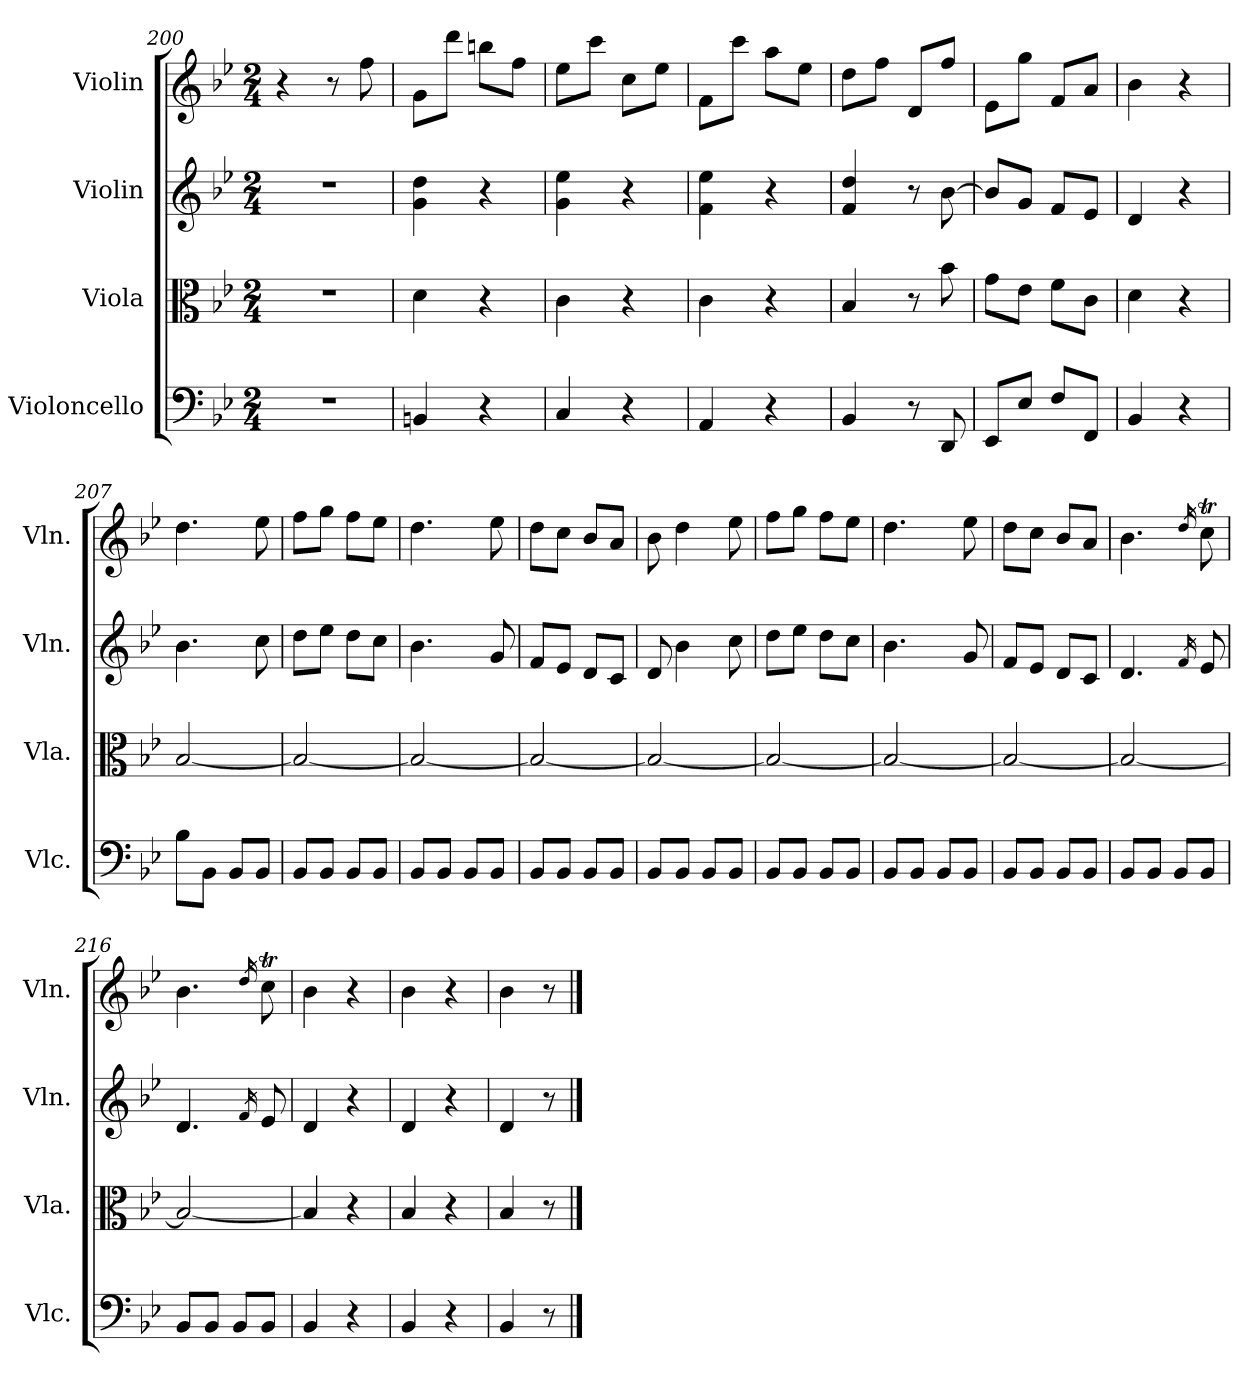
**kern	**kern	**kern	**kern
*part4	*part3	*part2	*part1
*staff4	*staff3	*staff2	*staff1
*I"Violoncello	*I"Viola	*I"Violin	*I"Violin
*I'Vlc.	*I'Vla.	*I'Vln.	*I'Vln.
*clefF4	*clefC3	*clefG2	*clefG2
*k[b-e-]	*k[b-e-]	*k[b-e-]	*k[b-e-]
*B-:	*B-:	*B-:	*B-:
*M2/4	*M2/4	*M2/4	*M2/4
=200	=200	=200	=200
2r	2r	2r	4r
.	.	.	8r
.	.	.	8ff\
=201	=201	=201	=201
4BBn/	4d\	4g\ 4dd\	8g\L
.	.	.	8ddd\J
4r	4r	4r	8bbn\L
.	.	.	8ff\J
=202	=202	=202	=202
4C/	4c\	4g\ 4ee-\	8ee-\L
.	.	.	8ccc\J
4r	4r	4r	8cc\L
.	.	.	8ee-\J
=203	=203	=203	=203
4AA/	4c\	4f\ 4ee-\	8f\L
.	.	.	8ccc\J
4r	4r	4r	8aa\L
.	.	.	8ee-\J
=204	=204	=204	=204
4BB-/	4B-/	4f/ 4dd/	8dd\L
.	.	.	8ff\J
8r	8r	8r	8d/L
8DD/	8b-\	[8b-\	8ff/J
=205	=205	=205	=205
8EE-/L	8g\L	8b-/L]	8e-\L
8E-/J	8e-\J	8g/J	8gg\J
8F/L	8f\L	8f/L	8f/L
8FF/J	8c\J	8e-/J	8a/J
=206	=206	=206	=206
4BB-/	4d\	4d/	4b-\
4r	4r	4r	4r
=207	=207	=207	=207
8B-\L	[2B-/	4.b-\	4.dd\
8BB-\J	.	.	.
8BB-/L	.	.	.
8BB-/J	.	8cc\	8ee-\
=208	=208	=208	=208
8BB-/L	2B-/_	8dd\L	8ff\L
8BB-/J	.	8ee-\J	8gg\J
8BB-/L	.	8dd\L	8ff\L
8BB-/J	.	8cc\J	8ee-\J
=209	=209	=209	=209
8BB-/L	2B-/_	4.b-\	4.dd\
8BB-/J	.	.	.
8BB-/L	.	.	.
8BB-/J	.	8g/	8ee-\
=210	=210	=210	=210
8BB-/L	2B-/_	8f/L	8dd\L
8BB-/J	.	8e-/J	8cc\J
8BB-/L	.	8d/L	8b-/L
8BB-/J	.	8c/J	8a/J
=211	=211	=211	=211
8BB-/L	2B-/_	8d/	8b-\
8BB-/J	.	4b-\	4dd\
8BB-/L	.	.	.
8BB-/J	.	8cc\	8ee-\
=212	=212	=212	=212
8BB-/L	2B-/_	8dd\L	8ff\L
8BB-/J	.	8ee-\J	8gg\J
8BB-/L	.	8dd\L	8ff\L
8BB-/J	.	8cc\J	8ee-\J
=213	=213	=213	=213
8BB-/L	2B-/_	4.b-\	4.dd\
8BB-/J	.	.	.
8BB-/L	.	.	.
8BB-/J	.	8g/	8ee-\
=214	=214	=214	=214
8BB-/L	2B-/_	8f/L	8dd\L
8BB-/J	.	8e-/J	8cc\J
8BB-/L	.	8d/L	8b-/L
8BB-/J	.	8c/J	8a/J
=215	=215	=215	=215
8BB-/L	2B-/_	4.d/	4.b-\
8BB-/J	.	.	.
8BB-/L	.	.	.
.	.	16qf/	16qdd/
8BB-/J	.	8e-/	8ccT\
=216	=216	=216	=216
8BB-/L	2B-/_	4.d/	4.b-\
8BB-/J	.	.	.
8BB-/L	.	.	.
.	.	16qf/	16qdd/
8BB-/J	.	8e-/	8ccT\
=217	=217	=217	=217
4BB-/	4B-/]	4d/	4b-\
4r	4r	4r	4r
=218	=218	=218	=218
4BB-/	4B-/	4d/	4b-\
4r	4r	4r	4r
=219	=219	=219	=219
4BB-/	4B-/	4d/	4b-\
8r	8r	8r	8r
==	==	==	==
*-	*-	*-	*-
